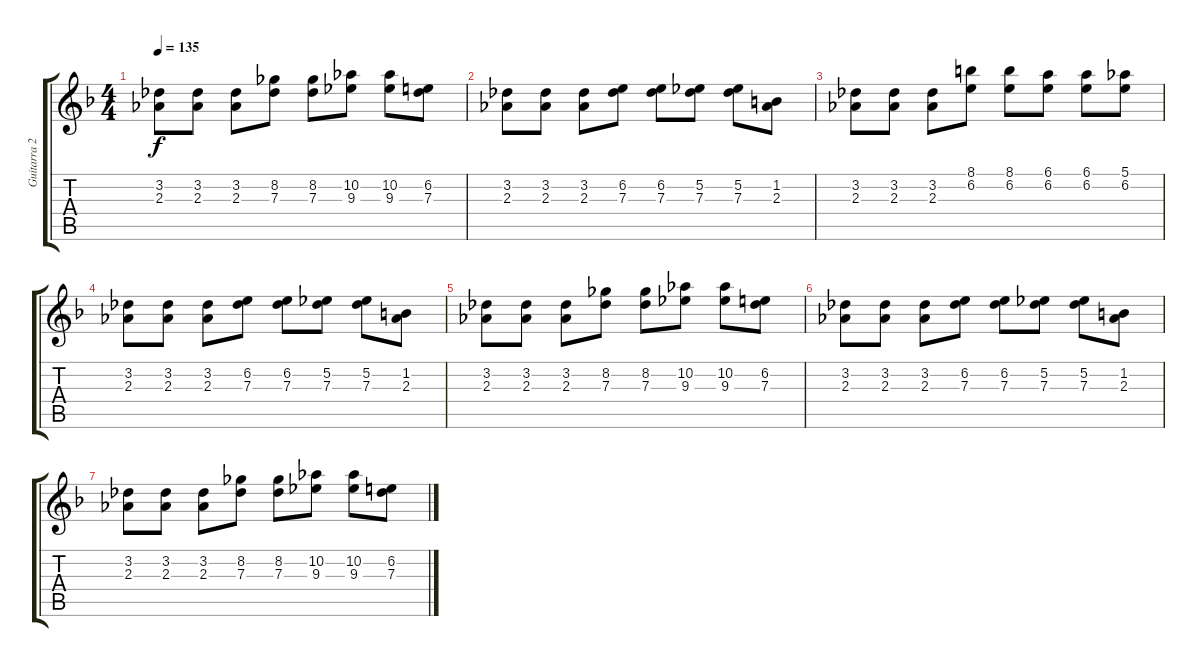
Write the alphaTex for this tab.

\track ("Guitarra 2" "Guitarra 2") {instrument electricguitarjazz}
\staff {score tabs}
\tuning (Eb4 Bb3 Gb3 Db3 Ab2 Eb2) {hide}
\ts (4 4)
\tempo 135
\clef g2
\ks dminor
(3.2 2.3).8{dy f} (3.2 2.3).8 (3.2 2.3).8 (8.2 7.3).8 (8.2 7.3).8 (10.2 9.3).8 (10.2 9.3).8 (6.2 7.3).8 |
(3.2 2.3).8 (3.2 2.3).8 (3.2 2.3).8 (6.2 7.3).8 (6.2 7.3).8 (5.2 7.3).8 (5.2 7.3).8 (1.2 2.3).8 |
(3.2 2.3).8 (3.2 2.3).8 (3.2 2.3).8 (8.1 6.2).8 (8.1 6.2).8 (6.1 6.2).8 (6.1 6.2).8 (5.1 6.2).8 |
(3.2 2.3).8 (3.2 2.3).8 (3.2 2.3).8 (6.2 7.3).8 (6.2 7.3).8 (5.2 7.3).8 (5.2 7.3).8 (1.2 2.3).8 |
(3.2 2.3).8 (3.2 2.3).8 (3.2 2.3).8 (8.2 7.3).8 (8.2 7.3).8 (10.2 9.3).8 (10.2 9.3).8 (6.2 7.3).8 |
(3.2 2.3).8 (3.2 2.3).8 (3.2 2.3).8 (6.2 7.3).8 (6.2 7.3).8 (5.2 7.3).8 (5.2 7.3).8 (1.2 2.3).8 |
(3.2 2.3).8 (3.2 2.3).8 (3.2 2.3).8 (8.2 7.3).8 (8.2 7.3).8 (10.2 9.3).8 (10.2 9.3).8 (6.2 7.3).8
